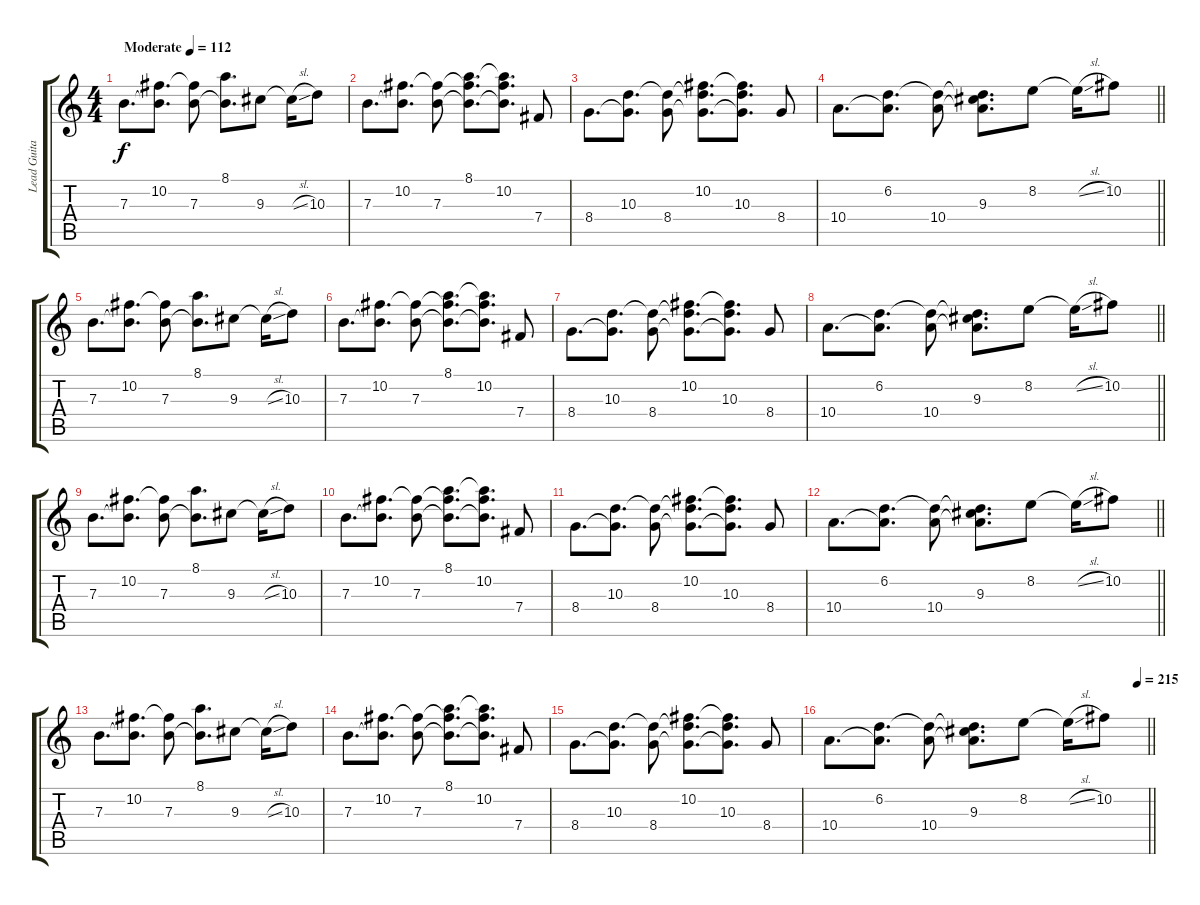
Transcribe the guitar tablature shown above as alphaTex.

\track ("Lead Guitar" "Lead Guita") {instrument overdrivenguitar}
\staff {score tabs}
\tuning (Db4 Ab3 E3 B2 Gb2 B1) {hide}
\ts (4 4)
\tempo (112 "Moderate")
\clef g2
\ks c
7.3.8{d dy f instrument overdrivenguitar} (10.2 7.3{t}).8{d} (10.2{t} 7.3).8 (8.1 7.3{t}).8{d} 9.3.8 9.3{sl t}.16 10.3.8 |
7.3.8{d} (10.2 7.3{t}).8{d} (10.2{t} 7.3).8 (8.1 10.2{t} 7.3{t}).8{d} (8.1{t} 10.2 7.3{t}).8{d} 7.4.8 |
8.4.8{d} (10.3 8.4{t}).8{d} (10.3{t} 8.4).8 (10.2 10.3{t} 8.4{t}).8{d} (10.2{t} 10.3 8.4{t}).8{d} 8.4.8 |
\barLineRight lightlight
10.4.8{d} (6.2 10.4{t}).8{d} (6.2{t} 10.4).8 (6.2{t} 9.3 10.4{t}).8{d} 8.2.8 8.2{sl t}.16 10.2.8 |
7.3.8{d} (10.2 7.3{t}).8{d} (10.2{t} 7.3).8 (8.1 7.3{t}).8{d} 9.3.8 9.3{sl t}.16 10.3.8 |
7.3.8{d} (10.2 7.3{t}).8{d} (10.2{t} 7.3).8 (8.1 10.2{t} 7.3{t}).8{d} (8.1{t} 10.2 7.3{t}).8{d} 7.4.8 |
8.4.8{d} (10.3 8.4{t}).8{d} (10.3{t} 8.4).8 (10.2 10.3{t} 8.4{t}).8{d} (10.2{t} 10.3 8.4{t}).8{d} 8.4.8 |
\barLineRight lightlight
10.4.8{d} (6.2 10.4{t}).8{d} (6.2{t} 10.4).8 (6.2{t} 9.3 10.4{t}).8{d} 8.2.8 8.2{sl t}.16 10.2.8 |
7.3.8{d} (10.2 7.3{t}).8{d} (10.2{t} 7.3).8 (8.1 7.3{t}).8{d} 9.3.8 9.3{sl t}.16 10.3.8 |
7.3.8{d} (10.2 7.3{t}).8{d} (10.2{t} 7.3).8 (8.1 10.2{t} 7.3{t}).8{d} (8.1{t} 10.2 7.3{t}).8{d} 7.4.8 |
8.4.8{d} (10.3 8.4{t}).8{d} (10.3{t} 8.4).8 (10.2 10.3{t} 8.4{t}).8{d} (10.2{t} 10.3 8.4{t}).8{d} 8.4.8 |
\barLineRight lightlight
10.4.8{d} (6.2 10.4{t}).8{d} (6.2{t} 10.4).8 (6.2{t} 9.3 10.4{t}).8{d} 8.2.8 8.2{sl t}.16 10.2.8 |
7.3.8{d} (10.2 7.3{t}).8{d} (10.2{t} 7.3).8 (8.1 7.3{t}).8{d} 9.3.8 9.3{sl t}.16 10.3.8 |
7.3.8{d} (10.2 7.3{t}).8{d} (10.2{t} 7.3).8 (8.1 10.2{t} 7.3{t}).8{d} (8.1{t} 10.2 7.3{t}).8{d} 7.4.8 |
8.4.8{d} (10.3 8.4{t}).8{d} (10.3{t} 8.4).8 (10.2 10.3{t} 8.4{t}).8{d} (10.2{t} 10.3 8.4{t}).8{d} 8.4.8 |
\tempo (215 0.96875)
\barLineRight lightlight
10.4.8{d} (6.2 10.4{t}).8{d} (6.2{t} 10.4).8 (6.2{t} 9.3 10.4{t}).8{d} 8.2.8 8.2{sl t}.16 10.2.8
